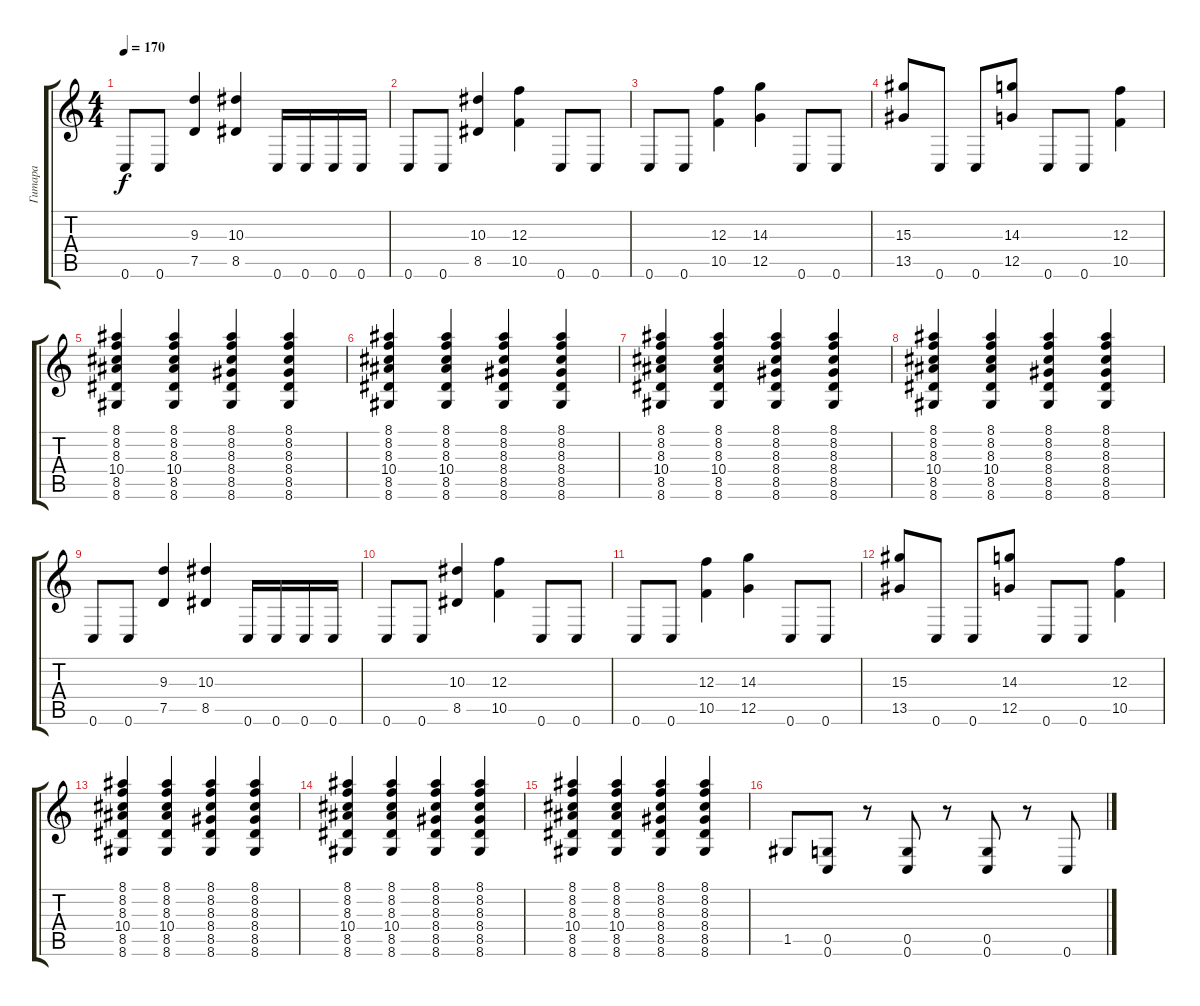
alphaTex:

\track ("Гитара" "Гитара") {instrument distortionguitar}
\staff {score tabs}
\tuning (D4 A3 F3 C3 G2 C2) {hide}
\ts (4 4)
\tempo 170
\clef g2
\ks c
0.6.8{dy f} 0.6.8 (9.3 7.5).4 (10.3 8.5).4 0.6.16 0.6.16 0.6.16 0.6.16 |
0.6.8 0.6.8 (10.3 8.5).4 (12.3 10.5).4 0.6.8 0.6.8 |
0.6.8 0.6.8 (12.3 10.5).4 (14.3 12.5).4 0.6.8 0.6.8 |
(15.3 13.5).8 0.6.8 0.6.8 (14.3 12.5).8 0.6.8 0.6.8 (12.3 10.5).4 |
(8.1 8.2 8.3 10.4 8.5 8.6).4 (8.1 8.2 8.3 10.4 8.5 8.6).4 (8.1 8.2 8.3 8.4 8.5 8.6).4 (8.1 8.2 8.3 8.4 8.5 8.6).4 |
(8.1 8.2 8.3 10.4 8.5 8.6).4 (8.1 8.2 8.3 10.4 8.5 8.6).4 (8.1 8.2 8.3 8.4 8.5 8.6).4 (8.1 8.2 8.3 8.4 8.5 8.6).4 |
(8.1 8.2 8.3 10.4 8.5 8.6).4 (8.1 8.2 8.3 10.4 8.5 8.6).4 (8.1 8.2 8.3 8.4 8.5 8.6).4 (8.1 8.2 8.3 8.4 8.5 8.6).4 |
(8.1 8.2 8.3 10.4 8.5 8.6).4 (8.1 8.2 8.3 10.4 8.5 8.6).4 (8.1 8.2 8.3 8.4 8.5 8.6).4 (8.1 8.2 8.3 8.4 8.5 8.6).4 |
0.6.8 0.6.8 (9.3 7.5).4 (10.3 8.5).4 0.6.16 0.6.16 0.6.16 0.6.16 |
0.6.8 0.6.8 (10.3 8.5).4 (12.3 10.5).4 0.6.8 0.6.8 |
0.6.8 0.6.8 (12.3 10.5).4 (14.3 12.5).4 0.6.8 0.6.8 |
(15.3 13.5).8 0.6.8 0.6.8 (14.3 12.5).8 0.6.8 0.6.8 (12.3 10.5).4 |
(8.1 8.2 8.3 10.4 8.5 8.6).4 (8.1 8.2 8.3 10.4 8.5 8.6).4 (8.1 8.2 8.3 8.4 8.5 8.6).4 (8.1 8.2 8.3 8.4 8.5 8.6).4 |
(8.1 8.2 8.3 10.4 8.5 8.6).4 (8.1 8.2 8.3 10.4 8.5 8.6).4 (8.1 8.2 8.3 8.4 8.5 8.6).4 (8.1 8.2 8.3 8.4 8.5 8.6).4 |
(8.1 8.2 8.3 10.4 8.5 8.6).4 (8.1 8.2 8.3 10.4 8.5 8.6).4 (8.1 8.2 8.3 8.4 8.5 8.6).4 (8.1 8.2 8.3 8.4 8.5 8.6).4 |
1.5.8 (0.5 0.6).8 r.8 (0.5 0.6).8 r.8 (0.5 0.6).8 r.8 0.6.8
